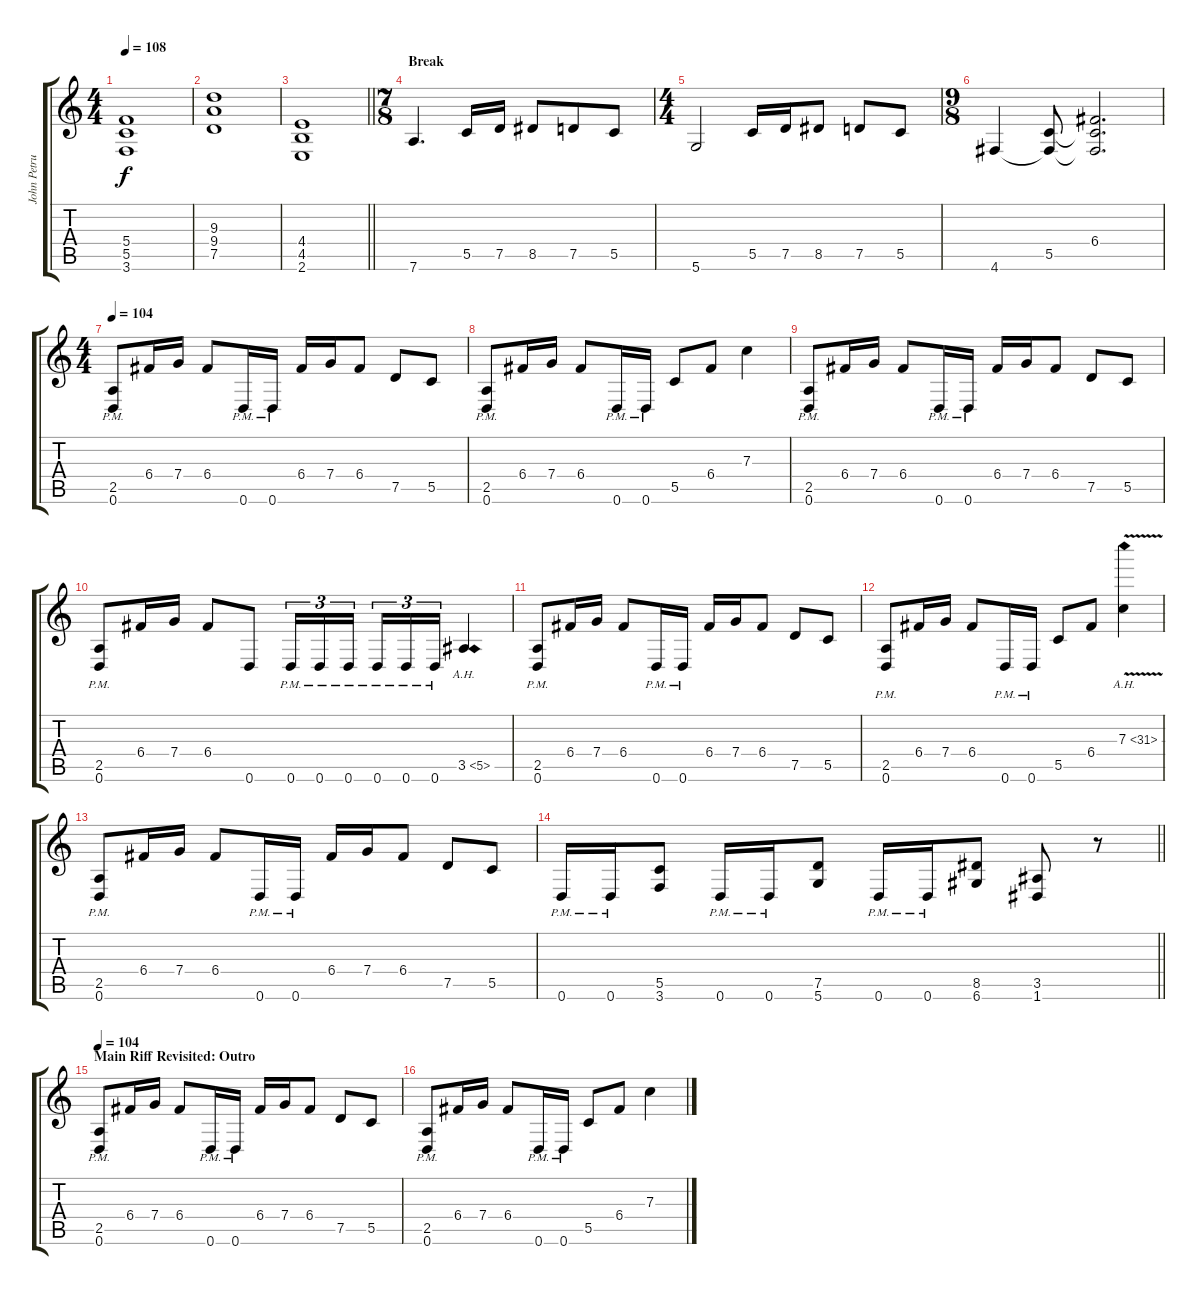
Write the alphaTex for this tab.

\track ("John Petrucci Rhythm" "John Petru") {instrument electricguitarjazz}
\staff {score tabs}
\tuning (D4 A3 F3 C3 G2 D2) {hide}
\ts (4 4)
\tempo 108
\clef g2
\ks c
(5.4 5.5 3.6).1{dy f} |
(9.3 9.4 7.5).1 |
\barLineRight lightlight
(4.4 4.5 2.6).1 |
\ts (7 8)
\section ("" "Break")
7.6.4{d} 5.5.16 7.5.16 8.5.8 7.5.8 5.5.8 |
\ts (4 4)
5.6.2 5.5.16 7.5.16 8.5.8 7.5.8 5.5.8 |
\ts (9 8)
4.6.4 (5.5 4.6{t}).8 (6.4 5.5{t} 4.6{t}).2{d} |
\ts (4 4)
\tempo 104
(2.5 0.6{pm}).8 6.4.16 7.4.16 6.4.8 0.6{pm}.16 0.6{pm}.16 6.4.16 7.4.16 6.4.8 7.5.8 5.5.8 |
(2.5 0.6{pm}).8 6.4.16 7.4.16 6.4.8 0.6{pm}.16 0.6{pm}.16 5.5.8 6.4.8 7.3.4 |
(2.5 0.6{pm}).8 6.4.16 7.4.16 6.4.8 0.6{pm}.16 0.6{pm}.16 6.4.16 7.4.16 6.4.8 7.5.8 5.5.8 |
(2.5 0.6{pm}).8 6.4.16 7.4.16 6.4.8 0.6.8 0.6{pm}.16{tu (3 2)} 0.6{pm}.16{tu (3 2)} 0.6{pm}.16{tu (3 2) beam splitsecondary} 0.6{pm}.16{tu (3 2)} 0.6{pm}.16{tu (3 2)} 0.6{pm}.16{tu (3 2)} 3.5{ah 2}.4 |
(2.5 0.6{pm}).8 6.4.16 7.4.16 6.4.8 0.6{pm}.16 0.6{pm}.16 6.4.16 7.4.16 6.4.8 7.5.8 5.5.8 |
(2.5 0.6{pm}).8 6.4.16 7.4.16 6.4.8 0.6{pm}.16 0.6{pm}.16 5.5.8 6.4.8 7.3{ah 24 v}.4 |
(2.5 0.6{pm}).8 6.4.16 7.4.16 6.4.8 0.6{pm}.16 0.6{pm}.16 6.4.16 7.4.16 6.4.8 7.5.8 5.5.8 |
\barLineRight lightlight
0.6{pm}.16 0.6{pm}.16 (5.5 3.6).8 0.6{pm}.16 0.6{pm}.16 (7.5 5.6).8 0.6{pm}.16 0.6{pm}.16 (8.5 6.6).8 (3.5 1.6).8 r.8 |
\section ("" "Main Riff Revisited: Outro")
\tempo 104
(2.5 0.6{pm}).8 6.4.16 7.4.16 6.4.8 0.6{pm}.16 0.6{pm}.16 6.4.16 7.4.16 6.4.8 7.5.8 5.5.8 |
(2.5 0.6{pm}).8 6.4.16 7.4.16 6.4.8 0.6{pm}.16 0.6{pm}.16 5.5.8 6.4.8 7.3.4
